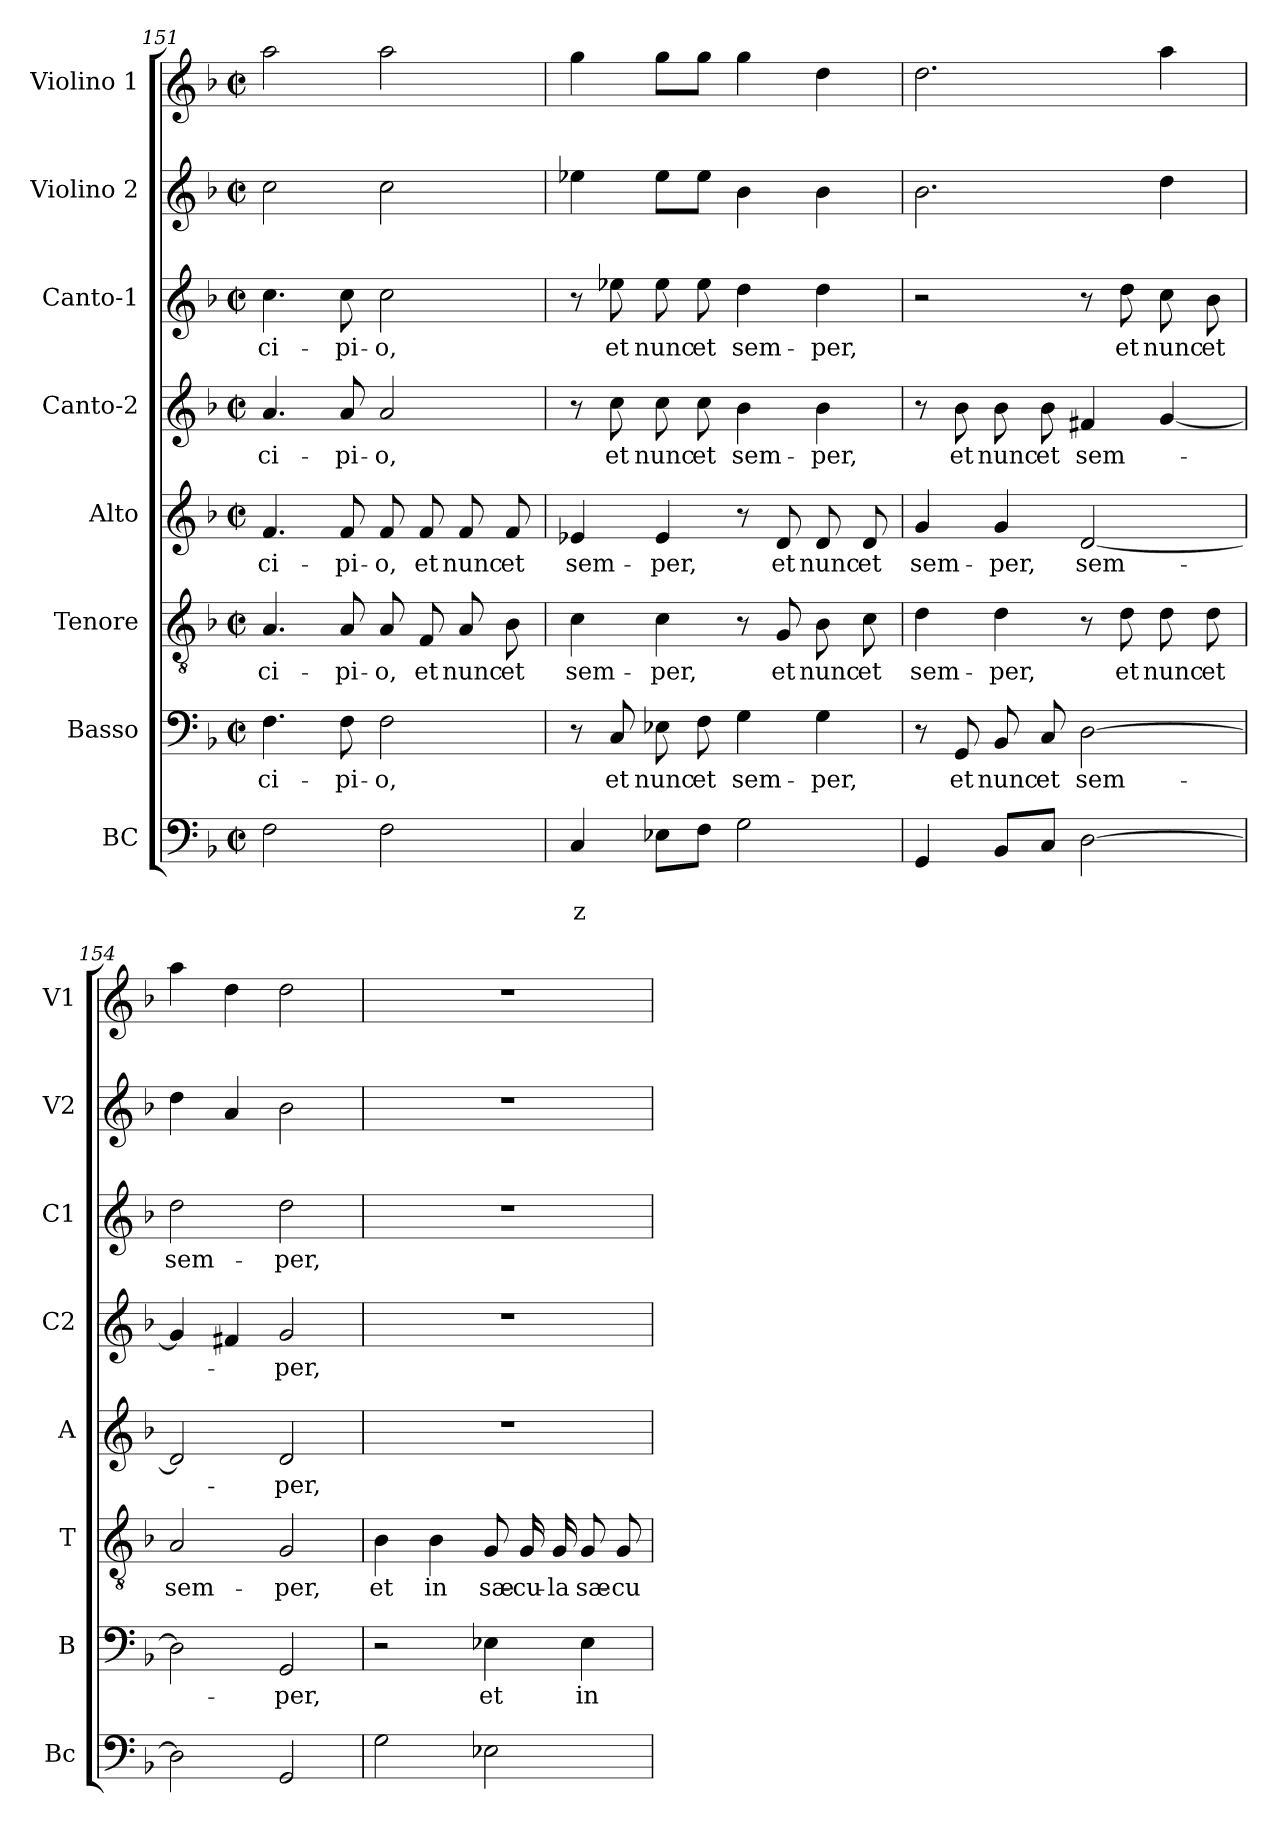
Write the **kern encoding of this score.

**kern	**text	**text	**kern	**text	**kern	**text	**kern	**text	**kern	**text	**kern	**text	**kern	**kern
*part8	*part8	*part8	*part7	*part7	*part6	*part6	*part5	*part5	*part4	*part4	*part3	*part3	*part2	*part1
*staff8	*staff8	*staff8	*staff7	*staff7	*staff6	*staff6	*staff5	*staff5	*staff4	*staff4	*staff3	*staff3	*staff2	*staff1
*I"BC	*	*	*I"Basso	*	*I"Tenore	*	*I"Alto	*	*I"Canto-2	*	*I"Canto-1	*	*I"Violino 2	*I"Violino 1
*I'Bc	*	*	*I'B	*	*I'T	*	*I'A	*	*I'C2	*	*I'C1	*	*I'V2	*I'V1
*clefF4	*	*	*clefF4	*	*clefGv2	*	*clefG2	*	*clefG2	*	*clefG2	*	*clefG2	*clefG2
*k[b-]	*	*	*k[b-]	*	*k[b-]	*	*k[b-]	*	*k[b-]	*	*k[b-]	*	*k[b-]	*k[b-]
*F:	*	*	*F:	*	*F:	*	*F:	*	*F:	*	*F:	*	*F:	*F:
*M2/2	*	*	*M2/2	*	*M2/2	*	*M2/2	*	*M2/2	*	*M2/2	*	*M2/2	*M2/2
*met(c|)	*	*	*met(c|)	*	*met(c|)	*	*met(c|)	*	*met(c|)	*	*met(c|)	*	*met(c|)	*met(c|)
=151	=151	=151	=151	=151	=151	=151	=151	=151	=151	=151	=151	=151	=151	=151
!	!	!	!	!LO:LY:b	!	!LO:LY:b	!	!LO:LY:b	!	!LO:LY:b	!	!LO:LY:b	!	!
2F\	.	.	4.F\	-ci-	4.A/	-ci-	4.f/	-ci-	4.a/	-ci-	4.cc\	-ci-	2cc!\	2aa\
!	!	!	!	!LO:LY:b	!	!LO:LY:b	!	!LO:LY:b	!	!LO:LY:b	!	!LO:LY:b	!	!
.	.	.	8F\	-pi-	8A/	-pi-	8f/	-pi-	8a/	-pi-	8cc\	-pi-	.	.
!	!	!	!	!LO:LY:b	!	!LO:LY:b	!	!LO:LY:b	!	!LO:LY:b	!	!LO:LY:b	!	!
2F\	.	.	2F\	-o,	8A/	-o,	8f/	-o,	2a/	-o,	2cc\	-o,	2cc!\	2aa\
!	!	!	!	!	!	!LO:LY:b	!	!LO:LY:b	!	!	!	!	!	!
.	.	.	.	.	8F/	et	8f/	et	.	.	.	.	.	.
!	!	!	!	!	!	!LO:LY:b	!	!LO:LY:b	!	!	!	!	!	!
.	.	.	.	.	8A/	nunc	8f/	nunc	.	.	.	.	.	.
!	!	!	!	!	!	!LO:LY:b	!	!LO:LY:b	!	!	!	!	!	!
.	.	.	.	.	8B-\	et	8f/	et	.	.	.	.	.	.
!!LO:LB:g=z
=152	=152	=152	=152	=152	=152	=152	=152	=152	=152	=152	=152	=152	=152	=152
!	!	!LO:LY:b	!	!	!	!LO:LY:b	!	!LO:LY:b	!	!	!	!	!	!
4C/	.	z	8r	.	4c\	sem-	4e-X/	sem-	8r	.	8r	.	4ee-X!\	4gg\
!	!	!	!	!LO:LY:b	!	!	!	!	!	!LO:LY:b	!	!LO:LY:b	!	!
.	.	.	8C/	et	.	.	.	.	8cc\	et	8ee-X\	et	.	.
!	!	!	!	!LO:LY:b	!	!LO:LY:b	!	!LO:LY:b	!	!LO:LY:b	!	!LO:LY:b	!	!
8E-X\L	.	.	8E-X\	nunc	4c\	-per,	4e-/	-per,	8cc\	nunc	8ee-\	nunc	8ee-!\L	8gg\L
!	!	!	!	!LO:LY:b	!	!	!	!	!	!LO:LY:b	!	!LO:LY:b	!	!
8F\J	.	.	8F\	et	.	.	.	.	8cc\	et	8ee-\	et	8ee-!\J	8gg\J
!	!	!	!	!LO:LY:b	!	!	!	!	!	!LO:LY:b	!	!LO:LY:b	!	!
2G\	.	.	4G\	sem-	8r	.	8r	.	4b-\	sem-	4dd\	sem-	4b-!\	4gg\
!	!	!	!	!	!	!LO:LY:b	!	!LO:LY:b	!	!	!	!	!	!
.	.	.	.	.	8G/	et	8d/	et	.	.	.	.	.	.
!	!	!	!	!LO:LY:b	!	!LO:LY:b	!	!LO:LY:b	!	!LO:LY:b	!	!LO:LY:b	!	!
.	.	.	4G\	-per,	8B-\	nunc	8d/	nunc	4b-\	-per,	4dd\	-per,	4b-!\	4dd\
!	!	!	!	!	!	!LO:LY:b	!	!LO:LY:b	!	!	!	!	!	!
.	.	.	.	.	8c\	et	8d/	et	.	.	.	.	.	.
=153	=153	=153	=153	=153	=153	=153	=153	=153	=153	=153	=153	=153	=153	=153
!	!	!	!	!	!	!LO:LY:b	!	!LO:LY:b	!	!	!	!	!	!
4GG/	.	.	8r	.	4d\	sem-	4g/	sem-	8r	.	2r	.	2.b-!\	2.dd\
!	!	!	!	!LO:LY:b	!	!	!	!	!	!LO:LY:b	!	!	!	!
.	.	.	8GG/	et	.	.	.	.	8b-\	et	.	.	.	.
!	!	!	!	!LO:LY:b	!	!LO:LY:b	!	!LO:LY:b	!	!LO:LY:b	!	!	!	!
8BB-/L	.	.	8BB-/	nunc	4d\	-per,	4g/	-per,	8b-\	nunc	.	.	.	.
!	!	!	!	!LO:LY:b	!	!	!	!	!	!LO:LY:b	!	!	!	!
8C/J	.	.	8C/	et	.	.	.	.	8b-\	et	.	.	.	.
!	!	!	!	!LO:LY:b	!	!	!	!LO:LY:b	!	!LO:LY:b	!	!	!	!
[2D\	.	.	[2D\	sem-	8r	.	[2d/	sem-	4f#X/	sem-	8r	.	.	.
!	!	!	!	!	!	!LO:LY:b	!	!	!	!	!	!LO:LY:b	!	!
.	.	.	.	.	8d\	et	.	.	.	.	8dd\	et	.	.
!	!	!	!	!	!	!LO:LY:b	!	!	!	!	!	!LO:LY:b	!	!
.	.	.	.	.	8d\	nunc	.	.	[4g/	.	8cc\	nunc	4dd!\	4aa\
!	!	!	!	!	!	!LO:LY:b	!	!	!	!	!	!LO:LY:b	!	!
.	.	.	.	.	8d\	et	.	.	.	.	8b-\	et	.	.
=154	=154	=154	=154	=154	=154	=154	=154	=154	=154	=154	=154	=154	=154	=154
!	!	!	!	!	!	!LO:LY:b	!	!	!	!	!	!LO:LY:b	!	!
2D\]	.	.	2D\]	.	2A/	sem-	2d/]	.	4g/]	.	2dd\	sem-	4dd!\	4aa\
.	.	.	.	.	.	.	.	.	4f#X/	.	.	.	4a!/	4dd\
!	!	!	!	!LO:LY:b	!	!LO:LY:b	!	!LO:LY:b	!	!LO:LY:b	!	!LO:LY:b	!	!
2GG/	.	.	2GG/	-per,	2G/	-per,	2d/	-per,	2g/	-per,	2dd\	-per,	2b-!\	2dd\
=155	=155	=155	=155	=155	=155	=155	=155	=155	=155	=155	=155	=155	=155	=155
!	!	!	!	!	!	!LO:LY:b	!	!	!	!	!	!	!	!
2G\	.	.	2r	.	4B-\	et	1r	.	1r	.	1r	.	1r	1r
!	!	!	!	!	!	!LO:LY:b	!	!	!	!	!	!	!	!
.	.	.	.	.	4B-\	in	.	.	.	.	.	.	.	.
!	!	!	!	!LO:LY:b	!	!LO:LY:b	!	!	!	!	!	!	!	!
2E-X\	.	.	4E-X\	et	8G/	sæ-	.	.	.	.	.	.	.	.
!	!	!	!	!	!	!LO:LY:b	!	!	!	!	!	!	!	!
.	.	.	.	.	16G/	-cu-	.	.	.	.	.	.	.	.
!	!	!	!	!	!	!LO:LY:b	!	!	!	!	!	!	!	!
.	.	.	.	.	16G/	-la	.	.	.	.	.	.	.	.
!	!	!	!	!LO:LY:b	!	!LO:LY:b	!	!	!	!	!	!	!	!
.	.	.	4E-\	in	8G/	sæ-	.	.	.	.	.	.	.	.
!	!	!	!	!	!	!LO:LY:b	!	!	!	!	!	!	!	!
.	.	.	.	.	8G/	-cu-	.	.	.	.	.	.	.	.
=	=	=	=	=	=	=	=	=	=	=	=	=	=	=
*-	*-	*-	*-	*-	*-	*-	*-	*-	*-	*-	*-	*-	*-	*-
